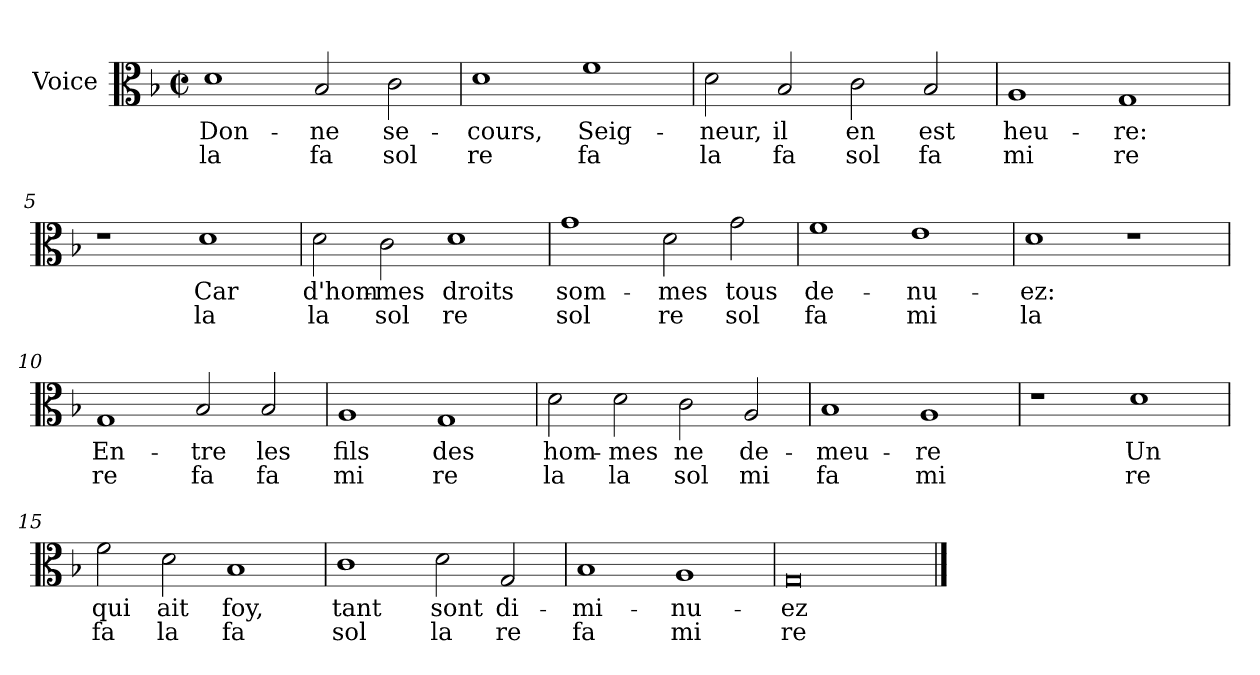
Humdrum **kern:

**kern	**text	**text
*part1	*part1	*part1
*staff1	*staff1	*staff1
*I"Voice	*	*
*I'Vo.	*	*
*clefC3	*	*
*k[b-]	*	*
*M4/2	*	*
*met(c|)	*	*
=1	=1	=1
1d	Don-	la
2B-/	-ne	fa
2c\	se-	sol
=2	=2	=2
1d	-cours,	re
1f	Seig-	fa
=3	=3	=3
2d\	-neur,	la
2B-/	il	fa
2c\	en	sol
2B-/	est	fa
=4	=4	=4
1A	heu-	mi
1G	-re:	re
=5	=5	=5
1r	.	.
1d	Car	la
=6	=6	=6
2d\	d'hom-	la
2c\	-mes	sol
1d	droits	re
=7	=7	=7
1g	som-	sol
2d\	-mes	re
2g\	tous	sol
=8	=8	=8
1f	de-	fa
1e	-nu-	mi
=9	=9	=9
1d	-ez:	la
1r	.	.
=10	=10	=10
1G	En-	re
2B-/	-tre	fa
2B-/	les	fa
=11	=11	=11
1A	fils	mi
1G	des	re
=12	=12	=12
2d\	hom-	la
2d\	-mes	la
2c\	ne	sol
2A/	de-	mi
=13	=13	=13
1B-	-meu-	fa
1A	-re	mi
=14	=14	=14
1r	.	.
1d	Un	re
=15	=15	=15
2f\	qui	fa
2d\	ait	la
1B-	foy,	fa
=16	=16	=16
1c	tant	sol
2d\	sont	la
2G/	di-	re
=17	=17	=17
1B-	-mi-	fa
1A	-nu-	mi
=18	=18	=18
0G	-ez	re
==	==	==
*-	*-	*-
